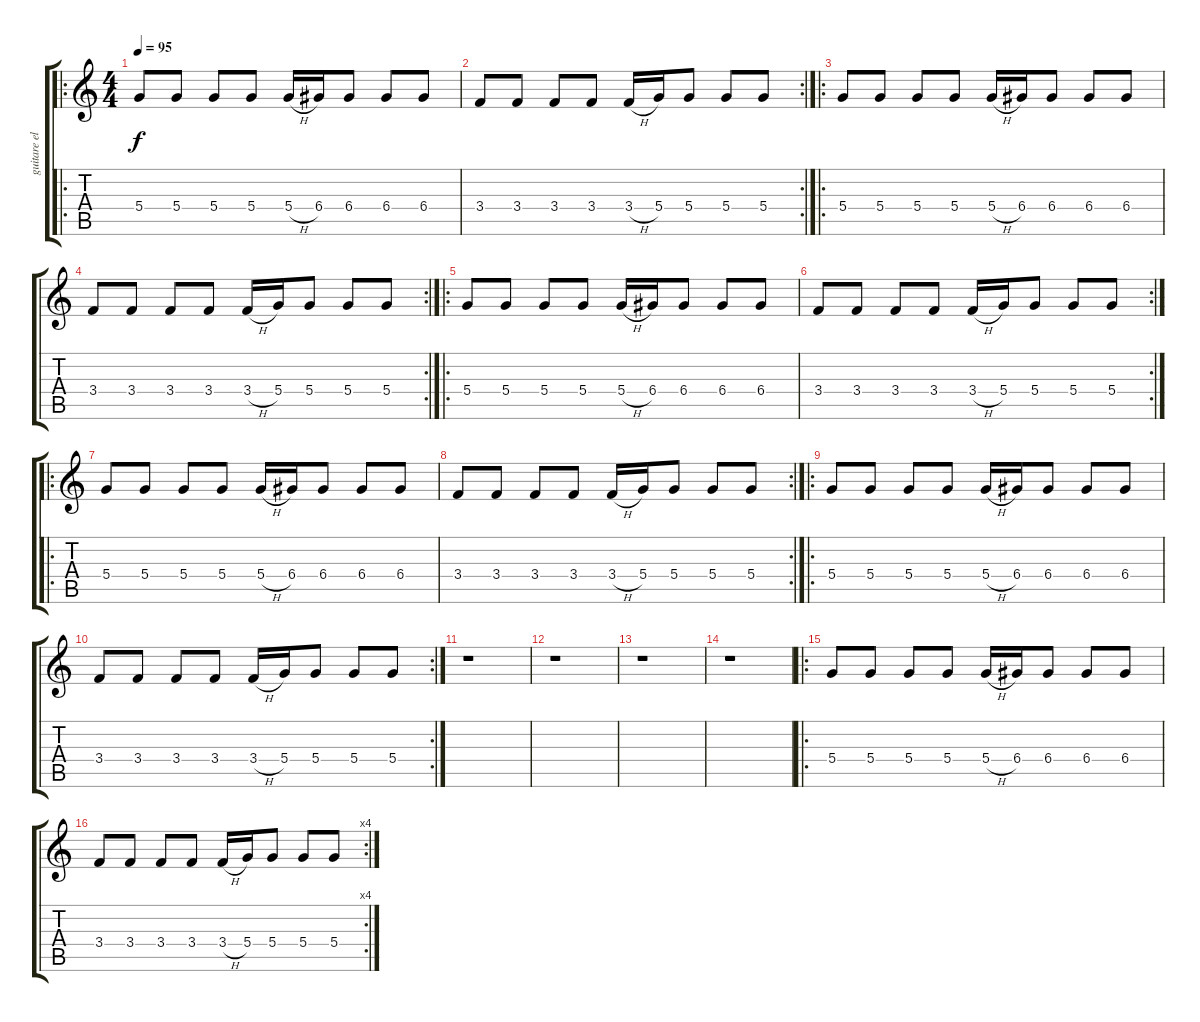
\track ("guitare electrique" "guitare el") {instrument overdrivenguitar}
\staff {score tabs}
\tuning (E4 B3 G3 D3 A2 E2) {hide}
\ro
\ts (4 4)
\tempo 95
\clef g2
\ks c
5.4.8{dy f instrument overdrivenguitar} 5.4.8 5.4.8 5.4.8 5.4{h}.16 6.4.16 6.4.8 6.4.8 6.4.8 |
\rc 2
3.4.8 3.4.8 3.4.8 3.4.8 3.4{h}.16 5.4.16 5.4.8 5.4.8 5.4.8 |
\ro
5.4.8 5.4.8 5.4.8 5.4.8 5.4{h}.16 6.4.16 6.4.8 6.4.8 6.4.8 |
\rc 2
3.4.8 3.4.8 3.4.8 3.4.8 3.4{h}.16 5.4.16 5.4.8 5.4.8 5.4.8 |
\ro
5.4.8 5.4.8 5.4.8 5.4.8 5.4{h}.16 6.4.16 6.4.8 6.4.8 6.4.8 |
\rc 2
3.4.8 3.4.8 3.4.8 3.4.8 3.4{h}.16 5.4.16 5.4.8 5.4.8 5.4.8 |
\ro
5.4.8 5.4.8 5.4.8 5.4.8 5.4{h}.16 6.4.16 6.4.8 6.4.8 6.4.8 |
\rc 2
3.4.8 3.4.8 3.4.8 3.4.8 3.4{h}.16 5.4.16 5.4.8 5.4.8 5.4.8 |
\ro
5.4.8 5.4.8 5.4.8 5.4.8 5.4{h}.16 6.4.16 6.4.8 6.4.8 6.4.8 |
\rc 2
3.4.8 3.4.8 3.4.8 3.4.8 3.4{h}.16 5.4.16 5.4.8 5.4.8 5.4.8 |
r.1 |
r.1 |
r.1 |
r.1 |
\ro
5.4.8 5.4.8 5.4.8 5.4.8 5.4{h}.16 6.4.16 6.4.8 6.4.8 6.4.8 |
\rc 4
3.4.8 3.4.8 3.4.8 3.4.8 3.4{h}.16 5.4.16 5.4.8 5.4.8 5.4.8
